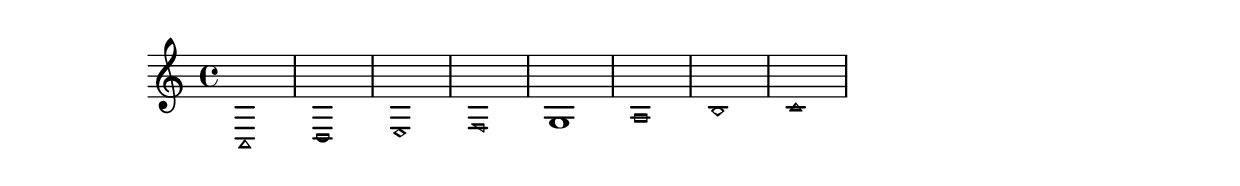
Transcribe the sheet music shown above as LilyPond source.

%%  Do not edit this file; it is auto-generated from LSR!
\version "2.11.23"

\header { texidoc = "
The shapeNoteStyles property gives you the ability to define various
note heads styles for each step of the scale (as defined by the key
signature or the \"tonic\" property).

This property requires a set of symbols, which can be purely arbitrary
(geometrical expressions such as triangle, cross, xcircle etc. are
allowed) or based on old American engraving tradition (you can use some
latin note names as well). 

That said, if you're trying to imitate old American song books, you may
also want to try LilyPond's predefined note heads styles, through
shortcut commands such as \aikenHeads or \sacredHarpHeads.

This exemple shows different ways to obtain shape note heads, and
demonstrates the ability to transpose a melody without losing the
correspondance between harmonic functions and note heads styles.
" }

fragment = {
  \key c \major
  c1 d e f g a b c
  \break
}

\relative {
	  \set shapeNoteStyles = ##(do re mi fa #f la ti)
	  \fragment
}
%{
\transpose c d 
  \relative {
	  \set shapeNoteStyles = ##(do re mi fa #f la ti)
	  \fragment
}

\relative {
	\set shapeNoteStyles  = ##(cross triangle fa #f mensural xcircle diamond)
	\fragment
}
%}
